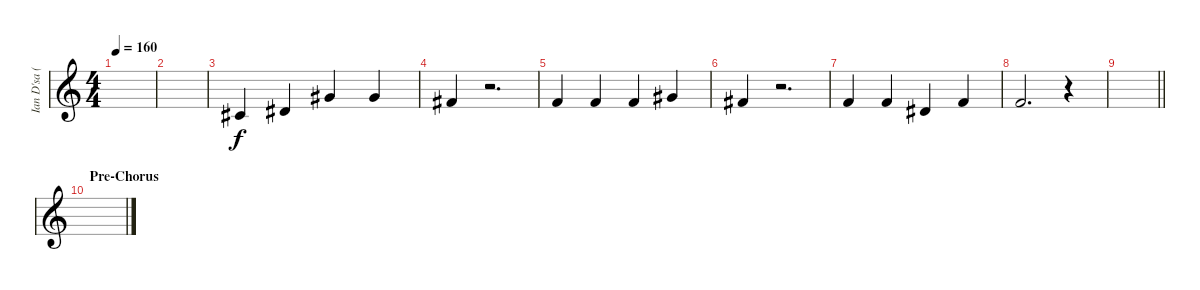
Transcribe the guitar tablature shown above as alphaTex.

\track ("Ian D'sa (Background Voice)" "Ian D'sa (") {instrument lead1square}
\staff {score}
\tuning (E4 B3 G3 D3 A2 E2) {hide}
\ts (4 4)
\tempo 160
\clef g2
\ks c
|
|
2.2.4 4.2.4 4.1.4 4.1.4 |
2.1.4 r.2{d} |
1.1.4 1.1.4 1.1.4 4.1.4 |
2.1.4 r.2{d} |
1.1.4 1.1.4 4.2.4 1.1.4 |
1.1.2{d} r.4 |
\barLineRight lightlight
|
\section ("" "Pre-Chorus")
